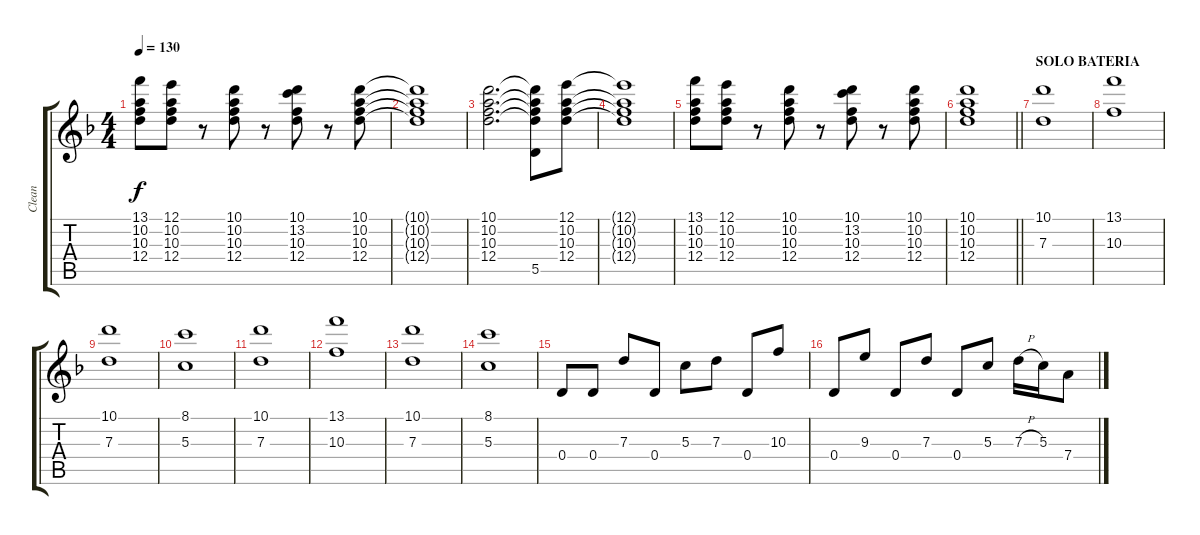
\track ("Clean" "Clean") {instrument acousticguitarsteel}
\staff {score tabs}
\tuning (E4 B3 G3 D3 A2 E2) {hide}
\ts (4 4)
\tempo 130
\clef g2
\ks dminor
(13.1 10.2 10.3 12.4).8{dy f} (12.1 10.2 10.3 12.4).8 r.8 (10.1 10.2 10.3 12.4).8 r.8 (10.1 13.2 10.3 12.4).8 r.8 (10.1 10.2 10.3 12.4).8 |
(10.1{t} 10.2{t} 10.3{t} 12.4{t}).1 |
(10.1 10.2 10.3 12.4).2{d} (10.1{t} 10.2{t} 10.3{t} 12.4{t} 5.5).8 (12.1 10.2 10.3 12.4).8 |
(12.1{t} 10.2{t} 10.3{t} 12.4{t}).1 |
(13.1 10.2 10.3 12.4).8 (12.1 10.2 10.3 12.4).8 r.8 (10.1 10.2 10.3 12.4).8 r.8 (10.1 13.2 10.3 12.4).8 r.8 (10.1 10.2 10.3 12.4).8 |
\barLineRight lightlight
(10.1 10.2 10.3 12.4).1 |
\section ("" "SOLO BATERIA")
(10.1 7.3).1 |
(13.1 10.3).1 |
(10.1 7.3).1 |
(8.1 5.3).1 |
(10.1 7.3).1 |
(13.1 10.3).1 |
(10.1 7.3).1 |
(8.1 5.3).1 |
0.4.8 0.4.8 7.3.8 0.4.8 5.3.8 7.3.8 0.4.8 10.3.8 |
0.4.8 9.3.8 0.4.8 7.3.8 0.4.8 5.3.8 7.3{h}.16 5.3.16 7.4.8
